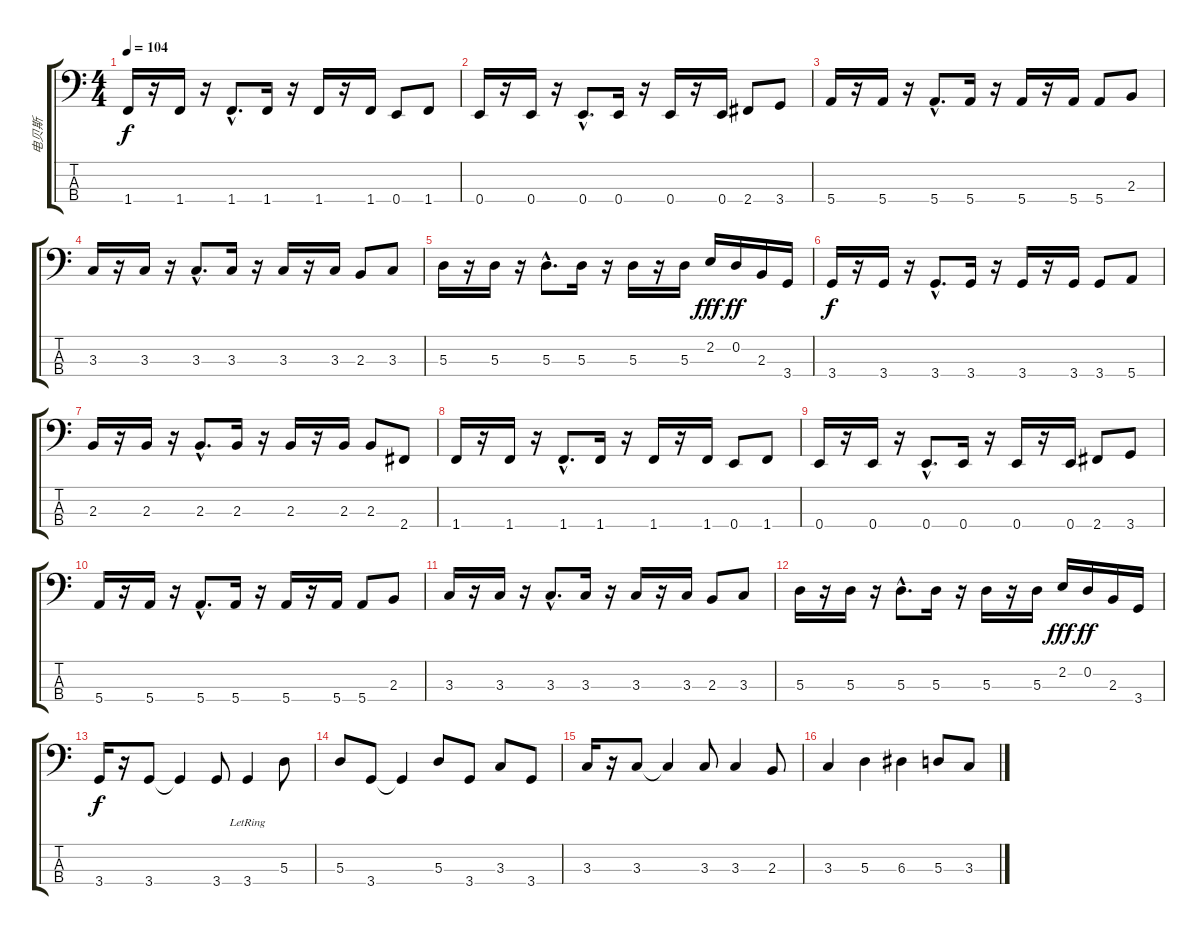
\track ("电贝斯" "电贝斯") {instrument electricbassfinger}
\staff {score tabs}
\tuning (G2 D2 A1 E1) {hide}
\ts (4 4)
\tempo 104
\clef f4
\ks c
1.4.16{dy f} r.16 1.4.16 r.16 1.4{hac}.8{d} 1.4.16 r.16 1.4.16 r.16 1.4.16 0.4.8 1.4.8 |
0.4.16 r.16 0.4.16 r.16 0.4{hac}.8{d} 0.4.16 r.16 0.4.16 r.16 0.4.16 2.4.8 3.4.8 |
5.4.16 r.16 5.4.16 r.16 5.4{hac}.8{d} 5.4.16 r.16 5.4.16 r.16 5.4.16 5.4.8 2.3.8 |
3.3.16 r.16 3.3.16 r.16 3.3{hac}.8{d} 3.3.16 r.16 3.3.16 r.16 3.3.16 2.3.8 3.3.8 |
5.3.16 r.16 5.3.16 r.16 5.3{hac}.8{d} 5.3.16 r.16 5.3.16 r.16 5.3.16 2.2.16{dy fff} 0.2.16{dy ff} 2.3.16 3.4.16 |
3.4.16{dy f} r.16 3.4.16 r.16 3.4{hac}.8{d} 3.4.16 r.16 3.4.16 r.16 3.4.16 3.4.8 5.4.8 |
2.3.16 r.16 2.3.16 r.16 2.3{hac}.8{d} 2.3.16 r.16 2.3.16 r.16 2.3.16 2.3.8 2.4.8 |
1.4.16 r.16 1.4.16 r.16 1.4{hac}.8{d} 1.4.16 r.16 1.4.16 r.16 1.4.16 0.4.8 1.4.8 |
0.4.16 r.16 0.4.16 r.16 0.4{hac}.8{d} 0.4.16 r.16 0.4.16 r.16 0.4.16 2.4.8 3.4.8 |
5.4.16 r.16 5.4.16 r.16 5.4{hac}.8{d} 5.4.16 r.16 5.4.16 r.16 5.4.16 5.4.8 2.3.8 |
3.3.16 r.16 3.3.16 r.16 3.3{hac}.8{d} 3.3.16 r.16 3.3.16 r.16 3.3.16 2.3.8 3.3.8 |
5.3.16 r.16 5.3.16 r.16 5.3{hac}.8{d} 5.3.16 r.16 5.3.16 r.16 5.3.16 2.2.16{dy fff} 0.2.16{dy ff} 2.3.16 3.4.16 |
3.4.16{dy f} r.16 3.4.8 3.4{t}.4 3.4.8 3.4{lr}.4 5.3.8 |
5.3.8 3.4.8 3.4{t}.4 5.3.8 3.4.8 3.3.8 3.4.8 |
3.3.16 r.16 3.3.8 3.3{t}.4 3.3.8 3.3.4 2.3.8 |
3.3.4 5.3.4 6.3.4 5.3.8 3.3.8
